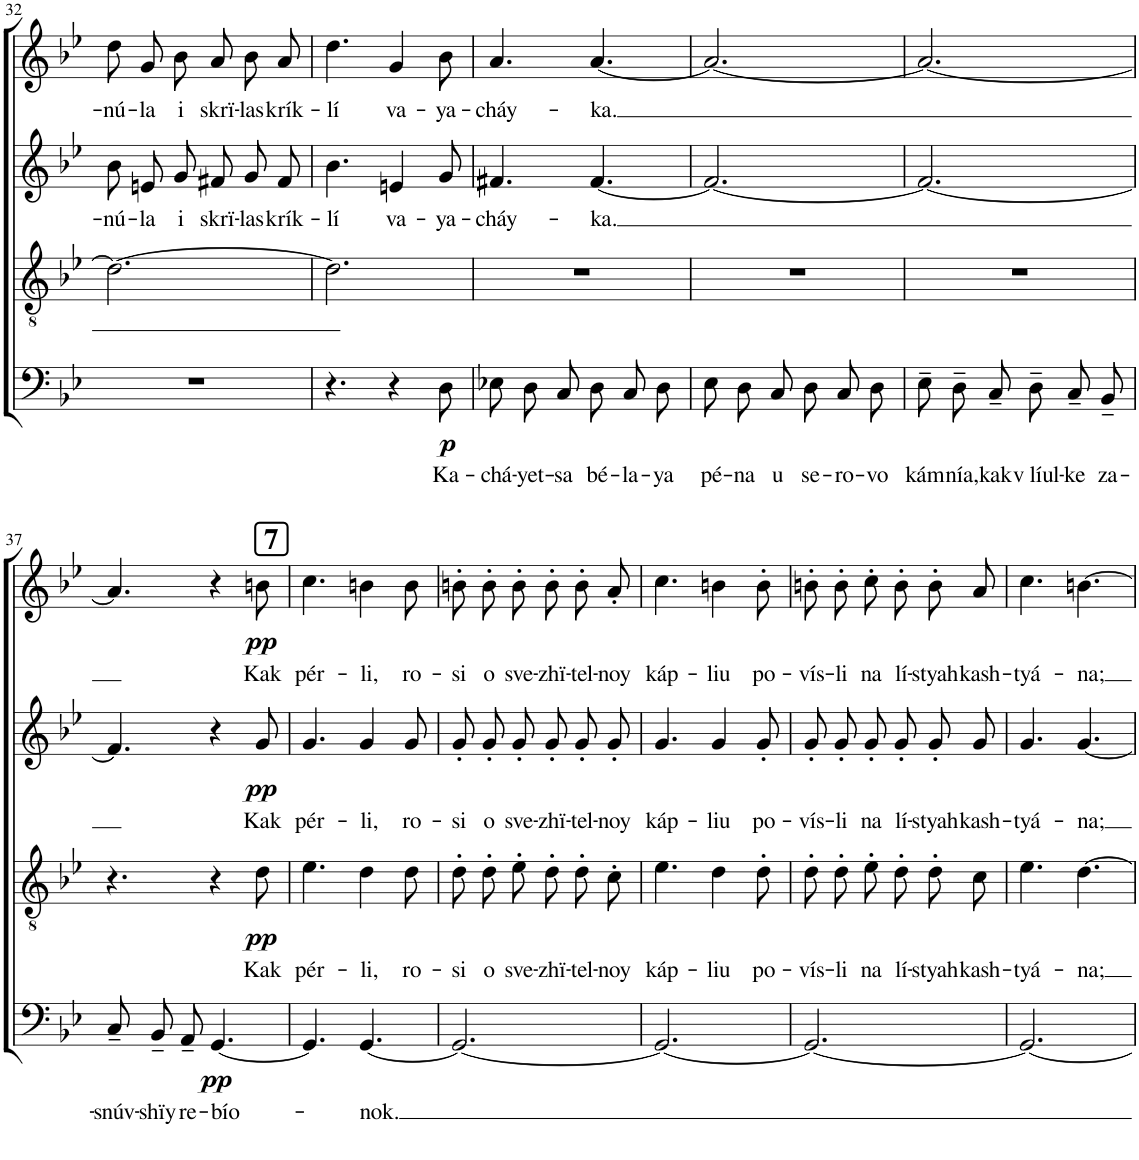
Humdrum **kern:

**kern	**text	**dynam	**kern	**text	**dynam	**kern	**text	**dynam	**kern	**text	**dynam
*part4	*part4	*part4	*part3	*part3	*part3	*part2	*part2	*part2	*part1	*part1	*part1
*staff4	*staff4	*staff4	*staff3	*staff3	*staff3	*staff2	*staff2	*staff2	*staff1	*staff1	*staff1
*I"Bass	*	*	*I"Tenor	*	*	*I"Alto	*	*	*I"Soprano	*	*
!!LO:PB:g=z
*clefF4	*	*	*clefGv2	*	*	*clefG2	*	*	*clefG2	*	*
*	*	*	*Trd1c2	*	*	*	*	*	*	*	*
*k[b-e-]	*	*	*k[b-e-]	*	*	*k[b-e-]	*	*	*k[b-e-]	*	*
*M6/8	*	*	*M6/8	*	*	*M6/8	*	*	*M6/8	*	*
=32	=32	=32	=32	=32	=32	=32	=32	=32	=32	=32	=32
!	!	!	!	!	!	!	!LO:LY:b	!	!	!LO:LY:b	!
2.r	.	.	2.d\_	.	.	8b-/L	-nú-	.	8dd\L	-nú-	.
!	!	!	!	!	!	!	!LO:LY:b	!	!	!LO:LY:b	!
.	.	.	.	.	.	8en/	-la	.	8g\	-la	.
!	!	!	!	!	!	!	!LO:LY:b	!	!	!LO:LY:b	!
.	.	.	.	.	.	8g/J	i	.	8b-\J	i	.
!	!	!	!	!	!	!	!LO:LY:b	!	!	!LO:LY:b	!
.	.	.	.	.	.	8f#X/L	skrï-	.	8a/L	skrï-	.
!	!	!	!	!	!	!	!LO:LY:b	!	!	!LO:LY:b	!
.	.	.	.	.	.	8g/	-las	.	8b-/	-las	.
!	!	!	!	!	!	!	!LO:LY:b	!	!	!LO:LY:b	!
.	.	.	.	.	.	8f#/J	krík-	.	8a/J	krík-	.
=33	=33	=33	=33	=33	=33	=33	=33	=33	=33	=33	=33
!	!	!	!	!	!	!	!LO:LY:b	!	!	!LO:LY:b	!
4.r	.	.	2.d\]	.	.	4.b-\	-lí	.	4.dd\	-lí	.
!	!	!	!	!	!	!	!LO:LY:b	!	!	!LO:LY:b	!
4r	.	.	.	.	.	4en/	va-	.	4g/	va-	.
!	!LO:LY:b	!LO:DY:b	!	!	!	!	!LO:LY:b	!	!	!LO:LY:b	!
8D\	Ka-	p	.	.	.	8g/	-ya-	.	8b-\	-ya-	.
=34	=34	=34	=34	=34	=34	=34	=34	=34	=34	=34	=34
!	!LO:LY:b	!	!	!	!	!	!LO:LY:b	!	!	!LO:LY:b	!
8E-X\L	-chá-	.	2.r	.	.	4.f#X/	-cháy-	.	4.a/	-cháy-	.
!	!LO:LY:b	!	!	!	!	!	!	!	!	!	!
8D\	-yet-	.	.	.	.	.	.	.	.	.	.
!	!LO:LY:b	!	!	!	!	!	!	!	!	!	!
8C\J	-sa	.	.	.	.	.	.	.	.	.	.
!	!LO:LY:b	!	!	!	!	!	!LO:LY:b	!	!	!LO:LY:b	!
8D\L	bé-	.	.	.	.	[4.f#/	-ka.	.	[4.a/	-ka.	.
!	!LO:LY:b	!	!	!	!	!	!	!	!	!	!
8C\	-la-	.	.	.	.	.	.	.	.	.	.
!	!LO:LY:b	!	!	!	!	!	!	!	!	!	!
8D\J	-ya	.	.	.	.	.	.	.	.	.	.
=35	=35	=35	=35	=35	=35	=35	=35	=35	=35	=35	=35
!	!LO:LY:b	!	!	!	!	!	!	!	!	!	!
8E-\L	pé-	.	2.r	.	.	2.f#/_	.	.	2.a/_	.	.
!	!LO:LY:b	!	!	!	!	!	!	!	!	!	!
8D\	-na	.	.	.	.	.	.	.	.	.	.
!	!LO:LY:b	!	!	!	!	!	!	!	!	!	!
8C\J	u	.	.	.	.	.	.	.	.	.	.
!	!LO:LY:b	!	!	!	!	!	!	!	!	!	!
8D\L	se-	.	.	.	.	.	.	.	.	.	.
!	!LO:LY:b	!	!	!	!	!	!	!	!	!	!
8C\	-ro-	.	.	.	.	.	.	.	.	.	.
!	!LO:LY:b	!	!	!	!	!	!	!	!	!	!
8D\J	-vo	.	.	.	.	.	.	.	.	.	.
=36	=36	=36	=36	=36	=36	=36	=36	=36	=36	=36	=36
!	!LO:LY:b	!	!	!	!	!	!	!	!	!	!
8E-~\L	kám	.	2.r	.	.	2.f#/_	.	.	2.a/_	.	.
!	!LO:LY:b	!	!	!	!	!	!	!	!	!	!
8D~\	nía,	.	.	.	.	.	.	.	.	.	.
!	!LO:LY:b	!	!	!	!	!	!	!	!	!	!
8C~\J	kak	.	.	.	.	.	.	.	.	.	.
!	!LO:LY:b	!	!	!	!	!	!	!	!	!	!
8D~/L	v líul-	.	.	.	.	.	.	.	.	.	.
!	!LO:LY:b	!	!	!	!	!	!	!	!	!	!
8C~/	-ke	.	.	.	.	.	.	.	.	.	.
!	!LO:LY:b	!	!	!	!	!	!	!	!	!	!
8BB-~/J	za-	.	.	.	.	.	.	.	.	.	.
!!LO:LB:g=z
=37	=37	=37	=37	=37	=37	=37	=37	=37	=37	=37	=37
!	!LO:LY:b	!	!	!	!	!	!	!	!	!	!
8C~/L	-snúv-	.	4.r	.	.	4.f#/]	.	.	4.a/]	.	.
!	!LO:LY:b	!	!	!	!	!	!	!	!	!	!
8BB-~/	-shïy	.	.	.	.	.	.	.	.	.	.
!	!LO:LY:b	!	!	!	!	!	!	!	!	!	!
8AA~/J	re-	.	.	.	.	.	.	.	.	.	.
!	!LO:LY:b	!LO:DY:b	!	!	!	!	!	!	!	!	!
[4.GG/	-bío-	pp	4r	.	.	4r	.	.	4r	.	.
!	!	!	!	!LO:LY:b	!LO:DY:b	!	!LO:LY:b	!LO:DY:b	!	!LO:LY:b	!LO:DY:b
.	.	.	8d\	Kak	pp	8g/	Kak	pp	8bn\	Kak	pp
!!LO:REH:place=s1:a:B:cj:fs=14:t=7
=38	=38	=38	=38	=38	=38	=38	=38	=38	=38	=38	=38
!	!	!	!	!LO:LY:b	!	!	!LO:LY:b	!	!	!LO:LY:b	!
4.GG/]	.	.	4.e-\	pér-	.	4.g/	pér-	.	4.cc\	pér-	.
!	!LO:LY:b	!	!	!LO:LY:b	!	!	!LO:LY:b	!	!	!LO:LY:b	!
[4.GG/	-nok.	.	4d\	-li,	.	4g/	-li,	.	4bn\	-li,	.
!	!	!	!	!LO:LY:b	!	!	!LO:LY:b	!	!	!LO:LY:b	!
.	.	.	8d\	ro-	.	8g/	ro-	.	8b\	ro-	.
=39	=39	=39	=39	=39	=39	=39	=39	=39	=39	=39	=39
!	!	!	!	!LO:LY:b	!	!	!LO:LY:b	!	!	!LO:LY:b	!
2.GG/_	.	.	8d'\L	-si	.	8g'/L	-si	.	8bn'\L	-si	.
!	!	!	!	!LO:LY:b	!	!	!LO:LY:b	!	!	!LO:LY:b	!
.	.	.	8d'\	o	.	8g'/	o	.	8b'\	o	.
!	!	!	!	!LO:LY:b	!	!	!LO:LY:b	!	!	!LO:LY:b	!
.	.	.	8e-'\J	sve-	.	8g'/J	sve-	.	8b'\J	sve-	.
!	!	!	!	!LO:LY:b	!	!	!LO:LY:b	!	!	!LO:LY:b	!
.	.	.	8d'\L	-zhï-	.	8g'/L	-zhï-	.	8b'/L	-zhï-	.
!	!	!	!	!LO:LY:b	!	!	!LO:LY:b	!	!	!LO:LY:b	!
.	.	.	8d'\	-tel-	.	8g'/	-tel-	.	8b'/	-tel-	.
!	!	!	!	!LO:LY:b	!	!	!LO:LY:b	!	!	!LO:LY:b	!
.	.	.	8c'\J	-noy	.	8g'/J	-noy	.	8a'/J	-noy	.
=40	=40	=40	=40	=40	=40	=40	=40	=40	=40	=40	=40
!	!	!	!	!LO:LY:b	!	!	!LO:LY:b	!	!	!LO:LY:b	!
2.GG/_	.	.	4.e-\	káp-	.	4.g/	káp-	.	4.cc\	káp-	.
!	!	!	!	!LO:LY:b	!	!	!LO:LY:b	!	!	!LO:LY:b	!
.	.	.	4d\	-liu	.	4g/	-liu	.	4bn\	-liu	.
!	!	!	!	!LO:LY:b	!	!	!LO:LY:b	!	!	!LO:LY:b	!
.	.	.	8d'\	po-	.	8g'/	po-	.	8b'\	po-	.
=41	=41	=41	=41	=41	=41	=41	=41	=41	=41	=41	=41
!	!	!	!	!LO:LY:b	!	!	!LO:LY:b	!	!	!LO:LY:b	!
2.GG/_	.	.	8d'\L	-vís-	.	8g'/L	-vís-	.	8bn'\L	-vís-	.
!	!	!	!	!LO:LY:b	!	!	!LO:LY:b	!	!	!LO:LY:b	!
.	.	.	8d'\	-li	.	8g'/	-li	.	8b'\	-li	.
!	!	!	!	!LO:LY:b	!	!	!LO:LY:b	!	!	!LO:LY:b	!
.	.	.	8e-'\J	na	.	8g'/J	na	.	8cc'\J	na	.
!	!	!	!	!LO:LY:b	!	!	!LO:LY:b	!	!	!LO:LY:b	!
.	.	.	8d'\L	lí-	.	8g'/L	lí-	.	8b'/L	lí-	.
!	!	!	!	!LO:LY:b	!	!	!LO:LY:b	!	!	!LO:LY:b	!
.	.	.	8d'\	-styah	.	8g'/	-styah	.	8b'/	-styah	.
!	!	!	!	!LO:LY:b	!	!	!LO:LY:b	!	!	!LO:LY:b	!
.	.	.	8c\J	kash-	.	8g/J	kash-	.	8a/J	kash-	.
=42	=42	=42	=42	=42	=42	=42	=42	=42	=42	=42	=42
!	!	!	!	!LO:LY:b	!	!	!LO:LY:b	!	!	!LO:LY:b	!
2.GG/_	.	.	4.e-\	-tyá-	.	4.g/	-tyá-	.	4.cc\	-tyá-	.
!	!	!	!	!LO:LY:b	!	!	!LO:LY:b	!	!	!LO:LY:b	!
.	.	.	[4.d\	-na;	.	[4.g/	-na;	.	[4.bn\	-na;	.
=	=	=	=	=	=	=	=	=	=	=	=
*-	*-	*-	*-	*-	*-	*-	*-	*-	*-	*-	*-
